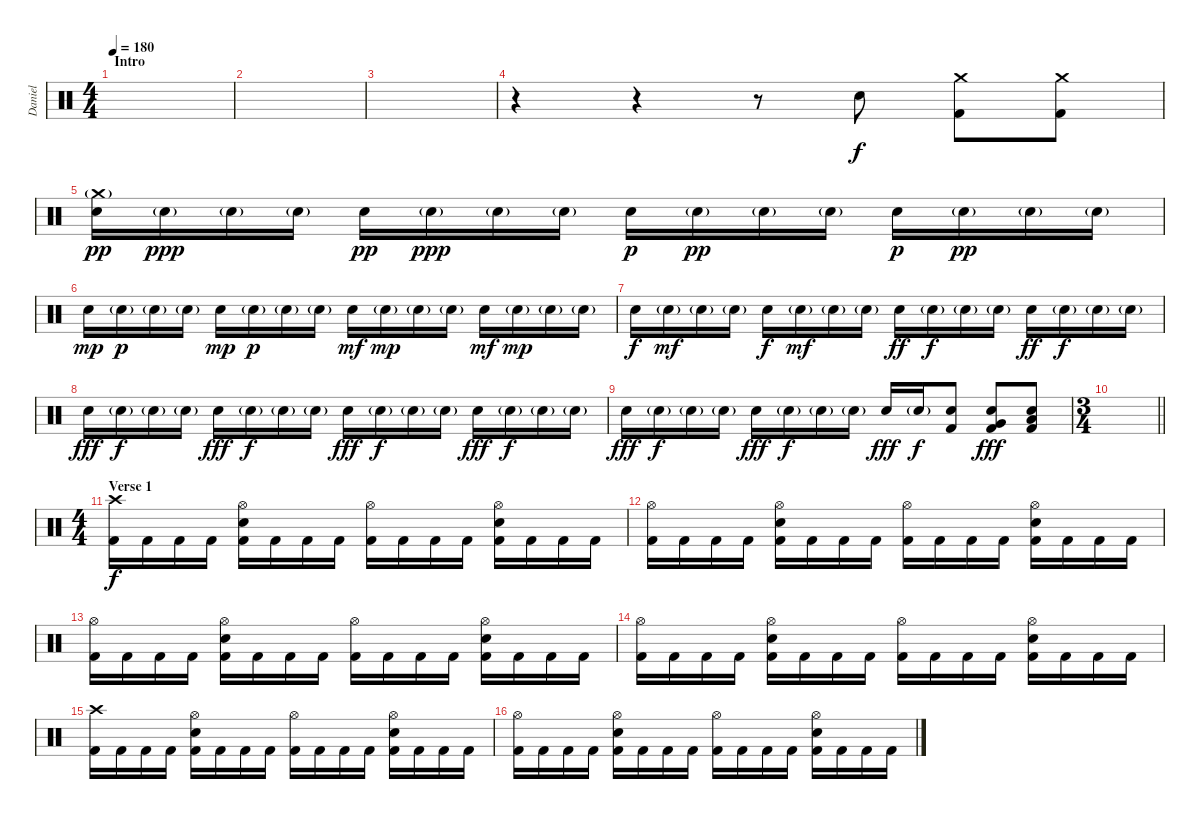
\track ("Daniel" "Daniel") {instrument percussion}
\staff {score}
\articulation defaults
\ts (4 4)
\section ("" "Intro")
\tempo 180
\clef neutral
\ks c
|
|
|
r.4 r.4 r.8 "Electric Snare (hit)".8 ("Crash medium (hit)" "Kick (hit) 2").8 ("Crash medium (hit)" "Kick (hit) 2").8 |
("Crash medium (hit)"{g} "Electric Snare (hit)").16{dy pp volume 13} "Electric Snare (hit)"{g}.16{dy ppp} "Electric Snare (hit)"{g}.16 "Electric Snare (hit)"{g}.16 "Electric Snare (hit)".16{dy pp} "Electric Snare (hit)"{g}.16{dy ppp} "Electric Snare (hit)"{g}.16 "Electric Snare (hit)"{g}.16 "Electric Snare (hit)".16{dy p} "Electric Snare (hit)"{g}.16{dy pp} "Electric Snare (hit)"{g}.16 "Electric Snare (hit)"{g}.16 "Electric Snare (hit)".16{dy p} "Electric Snare (hit)"{g}.16{dy pp} "Electric Snare (hit)"{g}.16 "Electric Snare (hit)"{g}.16 |
"Electric Snare (hit)".16{dy mp} "Electric Snare (hit)"{g}.16{dy p} "Electric Snare (hit)"{g}.16 "Electric Snare (hit)"{g}.16 "Electric Snare (hit)".16{dy mp} "Electric Snare (hit)"{g}.16{dy p} "Electric Snare (hit)"{g}.16 "Electric Snare (hit)"{g}.16 "Electric Snare (hit)".16{dy mf} "Electric Snare (hit)"{g}.16{dy mp} "Electric Snare (hit)"{g}.16 "Electric Snare (hit)"{g}.16 "Electric Snare (hit)".16{dy mf} "Electric Snare (hit)"{g}.16{dy mp} "Electric Snare (hit)"{g}.16 "Electric Snare (hit)"{g}.16 |
"Electric Snare (hit)".16{dy f} "Electric Snare (hit)"{g}.16{dy mf} "Electric Snare (hit)"{g}.16 "Electric Snare (hit)"{g}.16 "Electric Snare (hit)".16{dy f} "Electric Snare (hit)"{g}.16{dy mf} "Electric Snare (hit)"{g}.16 "Electric Snare (hit)"{g}.16 "Electric Snare (hit)".16{dy ff} "Electric Snare (hit)"{g}.16{dy f} "Electric Snare (hit)"{g}.16 "Electric Snare (hit)"{g}.16 "Electric Snare (hit)".16{dy ff} "Electric Snare (hit)"{g}.16{dy f} "Electric Snare (hit)"{g}.16 "Electric Snare (hit)"{g}.16 |
"Electric Snare (hit)".16{dy fff} "Electric Snare (hit)"{g}.16{dy f} "Electric Snare (hit)"{g}.16 "Electric Snare (hit)"{g}.16 "Electric Snare (hit)".16{dy fff} "Electric Snare (hit)"{g}.16{dy f} "Electric Snare (hit)"{g}.16 "Electric Snare (hit)"{g}.16 "Electric Snare (hit)".16{dy fff} "Electric Snare (hit)"{g}.16{dy f} "Electric Snare (hit)"{g}.16 "Electric Snare (hit)"{g}.16 "Electric Snare (hit)".16{dy fff} "Electric Snare (hit)"{g}.16{dy f} "Electric Snare (hit)"{g}.16 "Electric Snare (hit)"{g}.16 |
"Electric Snare (hit)".16{dy fff} "Electric Snare (hit)"{g}.16{dy f} "Electric Snare (hit)"{g}.16 "Electric Snare (hit)"{g}.16 "Electric Snare (hit)".16{dy fff} "Electric Snare (hit)"{g}.16{dy f} "Electric Snare (hit)"{g}.16 "Electric Snare (hit)"{g}.16 "Electric Snare (hit)".16{dy fff} "Electric Snare (hit)"{g}.16{dy f} ("Electric Snare (hit)" "Kick (hit) 2").8 ("Very Low Tom (hit)" "Electric Snare (hit)" "Kick (hit) 2").8{dy fff} ("Low Floor Tom (hit)" "Electric Snare (hit)" "Kick (hit) 2").8 |
\ts (3 4)
\barLineRight lightlight
|
\ts (4 4)
\section ("" "Verse 1")
("Crash high (hit)" "Kick (hit) 2").16{dy f} "Kick (hit) 2".16 "Kick (hit) 2".16 "Kick (hit) 2".16 ("Hi-Hat (open)" "Electric Snare (hit)" "Kick (hit) 2").16 "Kick (hit) 2".16 "Kick (hit) 2".16 "Kick (hit) 2".16 ("Hi-Hat (open)" "Kick (hit) 2").16 "Kick (hit) 2".16 "Kick (hit) 2".16 "Kick (hit) 2".16 ("Hi-Hat (open)" "Electric Snare (hit)" "Kick (hit) 2").16 "Kick (hit) 2".16 "Kick (hit) 2".16 "Kick (hit) 2".16 |
("Hi-Hat (open)" "Kick (hit) 2").16 "Kick (hit) 2".16 "Kick (hit) 2".16 "Kick (hit) 2".16 ("Hi-Hat (open)" "Electric Snare (hit)" "Kick (hit) 2").16 "Kick (hit) 2".16 "Kick (hit) 2".16 "Kick (hit) 2".16 ("Hi-Hat (open)" "Kick (hit) 2").16 "Kick (hit) 2".16 "Kick (hit) 2".16 "Kick (hit) 2".16 ("Hi-Hat (open)" "Electric Snare (hit)" "Kick (hit) 2").16 "Kick (hit) 2".16 "Kick (hit) 2".16 "Kick (hit) 2".16 |
("Hi-Hat (open)" "Kick (hit) 2").16 "Kick (hit) 2".16 "Kick (hit) 2".16 "Kick (hit) 2".16 ("Hi-Hat (open)" "Electric Snare (hit)" "Kick (hit) 2").16 "Kick (hit) 2".16 "Kick (hit) 2".16 "Kick (hit) 2".16 ("Hi-Hat (open)" "Kick (hit) 2").16 "Kick (hit) 2".16 "Kick (hit) 2".16 "Kick (hit) 2".16 ("Hi-Hat (open)" "Electric Snare (hit)" "Kick (hit) 2").16 "Kick (hit) 2".16 "Kick (hit) 2".16 "Kick (hit) 2".16 |
("Hi-Hat (open)" "Kick (hit) 2").16 "Kick (hit) 2".16 "Kick (hit) 2".16 "Kick (hit) 2".16 ("Hi-Hat (open)" "Electric Snare (hit)" "Kick (hit) 2").16 "Kick (hit) 2".16 "Kick (hit) 2".16 "Kick (hit) 2".16 ("Hi-Hat (open)" "Kick (hit) 2").16 "Kick (hit) 2".16 "Kick (hit) 2".16 "Kick (hit) 2".16 ("Hi-Hat (open)" "Electric Snare (hit)" "Kick (hit) 2").16 "Kick (hit) 2".16 "Kick (hit) 2".16 "Kick (hit) 2".16 |
("Crash high (hit)" "Kick (hit) 2").16 "Kick (hit) 2".16 "Kick (hit) 2".16 "Kick (hit) 2".16 ("Hi-Hat (open)" "Electric Snare (hit)" "Kick (hit) 2").16 "Kick (hit) 2".16 "Kick (hit) 2".16 "Kick (hit) 2".16 ("Hi-Hat (open)" "Kick (hit) 2").16 "Kick (hit) 2".16 "Kick (hit) 2".16 "Kick (hit) 2".16 ("Hi-Hat (open)" "Electric Snare (hit)" "Kick (hit) 2").16 "Kick (hit) 2".16 "Kick (hit) 2".16 "Kick (hit) 2".16 |
("Hi-Hat (open)" "Kick (hit) 2").16 "Kick (hit) 2".16 "Kick (hit) 2".16 "Kick (hit) 2".16 ("Hi-Hat (open)" "Electric Snare (hit)" "Kick (hit) 2").16 "Kick (hit) 2".16 "Kick (hit) 2".16 "Kick (hit) 2".16 ("Hi-Hat (open)" "Kick (hit) 2").16 "Kick (hit) 2".16 "Kick (hit) 2".16 "Kick (hit) 2".16 ("Hi-Hat (open)" "Electric Snare (hit)" "Kick (hit) 2").16 "Kick (hit) 2".16 "Kick (hit) 2".16 "Kick (hit) 2".16
